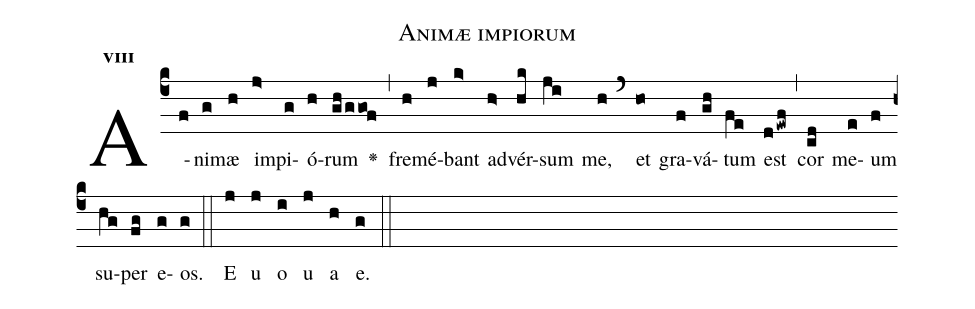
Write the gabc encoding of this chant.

name:Animæ impiorum;
office-part:Antiphona;
mode:8;
%%
initial-style: 1;
name: Animæ impiorum;
book: Antiphonae & Responsoria/Tomus IV, p. 16;
occasion: Dominica XXII per Annum;
office-part: 1V Ant M ad lib;
annotation: 8g;
centering-scheme: english;
font: OFLSortsMillGoudy;
height: 11;
width: 4.5;
%%
(c4)A(f)ni(g)mæ(h) im(j>)pi(g)ó(h)rum(gh/ggof) <v>\greheightstar</v>(,) fre(h)mé(j)bant(k>) ad(h>)vér(hk)sum(ji) me,(h) (`) et(ho) gra(f)vá(gh)tum(fe) est(dewf) (,) cor(cd) me(e)um(f) su(hg)per(fg) e(g)os.(g) (::) E(j) u(j) o(i) u(j) a(h) e.(g) (::)
